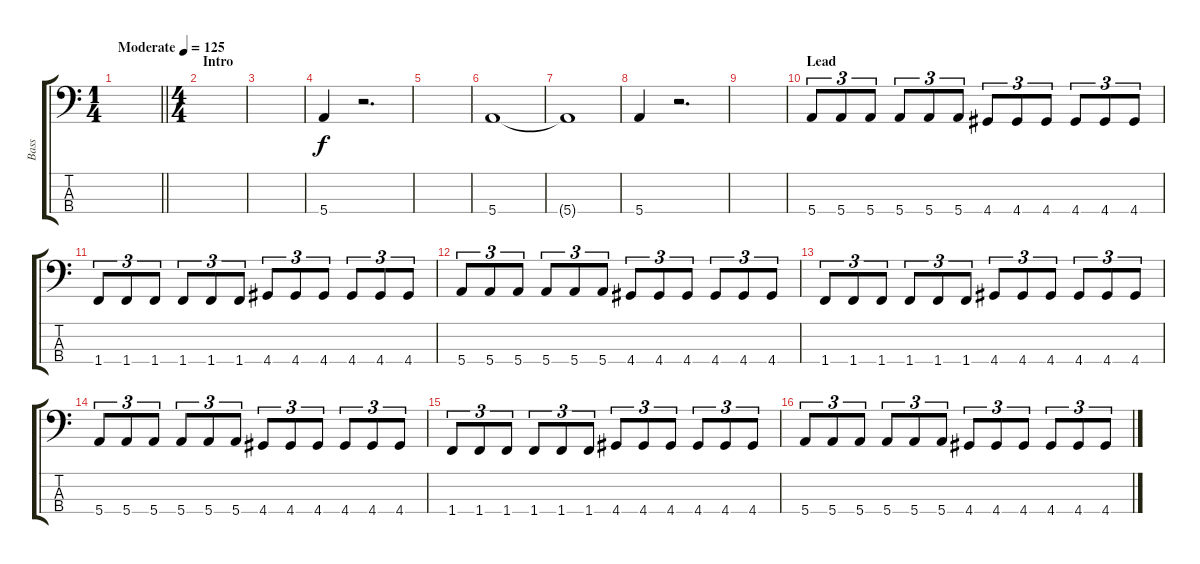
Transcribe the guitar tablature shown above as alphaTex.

\track ("Bass" "Bass") {instrument electricbassfinger}
\staff {score tabs}
\tuning (G2 D2 A1 E1) {hide}
\ts (1 4)
\tempo (125 "Moderate")
\clef f4
\barLineRight lightlight
\ks c
|
\ts (4 4)
\section ("" "Intro")
|
|
5.4.4 r.2{d} |
|
5.4.1 |
5.4{t}.1 |
5.4.4 r.2{d} |
|
\section ("" "Lead")
5.4.8{tu (3 2)} 5.4.8{tu (3 2)} 5.4.8{tu (3 2)} 5.4.8{tu (3 2)} 5.4.8{tu (3 2)} 5.4.8{tu (3 2)} 4.4.8{tu (3 2)} 4.4.8{tu (3 2)} 4.4.8{tu (3 2)} 4.4.8{tu (3 2)} 4.4.8{tu (3 2)} 4.4.8{tu (3 2)} |
1.4.8{tu (3 2)} 1.4.8{tu (3 2)} 1.4.8{tu (3 2)} 1.4.8{tu (3 2)} 1.4.8{tu (3 2)} 1.4.8{tu (3 2)} 4.4.8{tu (3 2)} 4.4.8{tu (3 2)} 4.4.8{tu (3 2)} 4.4.8{tu (3 2)} 4.4.8{tu (3 2)} 4.4.8{tu (3 2)} |
5.4.8{tu (3 2)} 5.4.8{tu (3 2)} 5.4.8{tu (3 2)} 5.4.8{tu (3 2)} 5.4.8{tu (3 2)} 5.4.8{tu (3 2)} 4.4.8{tu (3 2)} 4.4.8{tu (3 2)} 4.4.8{tu (3 2)} 4.4.8{tu (3 2)} 4.4.8{tu (3 2)} 4.4.8{tu (3 2)} |
1.4.8{tu (3 2)} 1.4.8{tu (3 2)} 1.4.8{tu (3 2)} 1.4.8{tu (3 2)} 1.4.8{tu (3 2)} 1.4.8{tu (3 2)} 4.4.8{tu (3 2)} 4.4.8{tu (3 2)} 4.4.8{tu (3 2)} 4.4.8{tu (3 2)} 4.4.8{tu (3 2)} 4.4.8{tu (3 2)} |
5.4.8{tu (3 2)} 5.4.8{tu (3 2)} 5.4.8{tu (3 2)} 5.4.8{tu (3 2)} 5.4.8{tu (3 2)} 5.4.8{tu (3 2)} 4.4.8{tu (3 2)} 4.4.8{tu (3 2)} 4.4.8{tu (3 2)} 4.4.8{tu (3 2)} 4.4.8{tu (3 2)} 4.4.8{tu (3 2)} |
1.4.8{tu (3 2)} 1.4.8{tu (3 2)} 1.4.8{tu (3 2)} 1.4.8{tu (3 2)} 1.4.8{tu (3 2)} 1.4.8{tu (3 2)} 4.4.8{tu (3 2)} 4.4.8{tu (3 2)} 4.4.8{tu (3 2)} 4.4.8{tu (3 2)} 4.4.8{tu (3 2)} 4.4.8{tu (3 2)} |
5.4.8{tu (3 2)} 5.4.8{tu (3 2)} 5.4.8{tu (3 2)} 5.4.8{tu (3 2)} 5.4.8{tu (3 2)} 5.4.8{tu (3 2)} 4.4.8{tu (3 2)} 4.4.8{tu (3 2)} 4.4.8{tu (3 2)} 4.4.8{tu (3 2)} 4.4.8{tu (3 2)} 4.4.8{tu (3 2)}
